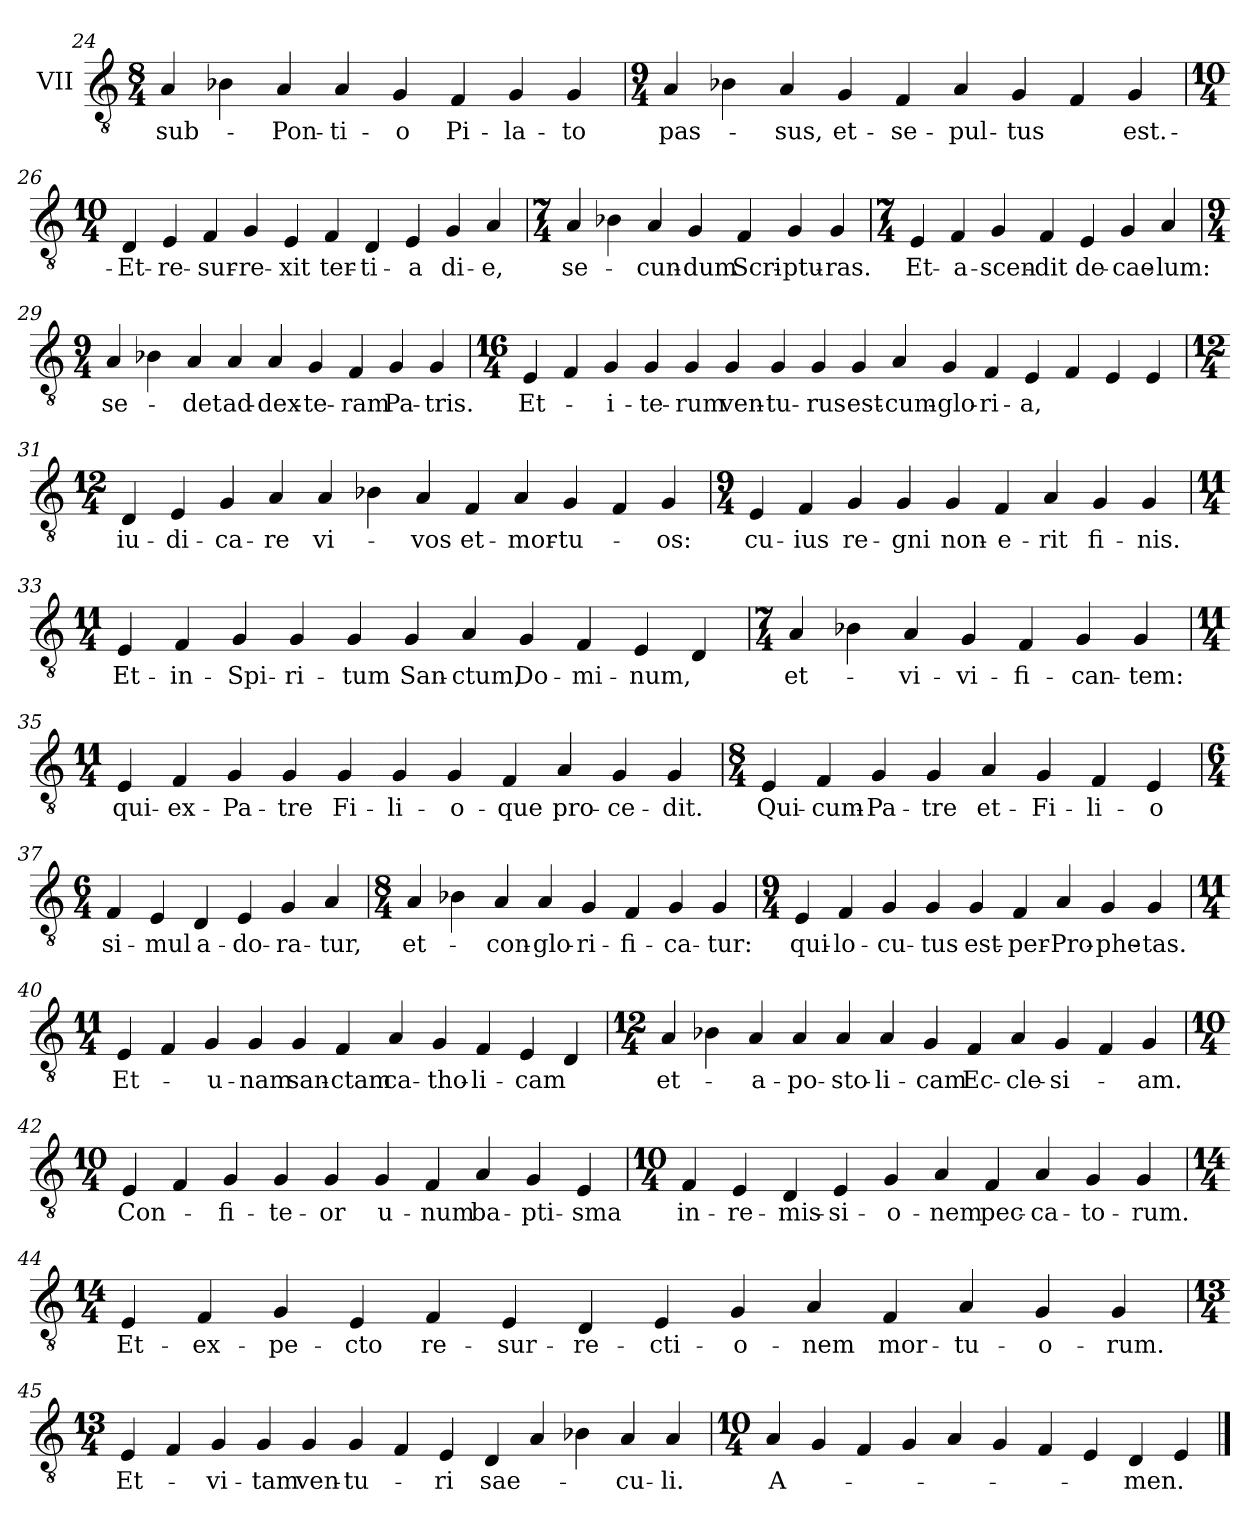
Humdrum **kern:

**kern	**text
*part1	*part1
*staff1	*staff1
*I"VII	*
*clefGv2	*
*k[]	*
*M8/4	*
=24	=24
4A	sub-
4B-X	.
4A	Pon-
4A	-ti-
4G	-o
4F	Pi-
4G	-la-
4G	-to
=25	=25
*M9/4	*
4A	pas-
4B-X	.
4A	-sus,
4G	et-
4F	se-
4A	-pul-
4G	-tus
4F	.
4G	est.-
=26	=26
*M10/4	*
4D	Et-
4E	re-
4F	-sur-
4G	-re-
4E	-xit
4F	ter-
4D	-ti-
4E	-a
4G	di-
4A	-e,
=27	=27
*M7/4	*
4A	se-
4B-X	.
4A	-cun-
4G	-dum
4F	Scri-
4G	-ptu-
4G	-ras.
=28	=28
*M7/4	*
4E	Et-
4F	a-
4G	-scen-
4F	-dit
4E	de-
4G	cae-
4A	-lum:
=29	=29
*M9/4	*
4A	se-
4B-X	.
4A	-det
4A	ad-
4A	dex-
4G	-te-
4F	-ram
4G	Pa-
4G	-tris.
=30	=30
*M16/4	*
4E	Et-
4F	.
4G	i-
4G	-te-
4G	-rum
4G	ven-
4G	-tu-
4G	-rus
4G	est-
4A	cum-
4G	glo-
4F	-ri-
4E	-a,
4F	.
4E	.
4E	.
=31	=31
*M12/4	*
4D	iu-
4E	-di-
4G	-ca-
4A	-re
4A	vi-
4B-X	.
4A	-vos
4F	et-
4A	mor-
4G	-tu-
4F	.
4G	-os:
=32	=32
*M9/4	*
4E	cu-
4F	-ius
4G	re-
4G	-gni
4G	non-
4F	e-
4A	-rit
4G	fi-
4G	-nis.
=33	=33
*M11/4	*
4E	Et-
4F	in-
4G	Spi-
4G	-ri-
4G	-tum
4G	San-
4A	-ctum,
4G	Do-
4F	-mi-
4E	-num,
4D	.
=34	=34
*M7/4	*
4A	et-
4B-X	.
4A	vi-
4G	-vi-
4F	-fi-
4G	-can-
4G	-tem:
=35	=35
*M11/4	*
4E	qui-
4F	ex-
4G	Pa-
4G	-tre
4G	Fi-
4G	-li-
4G	-o-
4F	-que
4A	pro-
4G	-ce-
4G	-dit.
=36	=36
*M8/4	*
4E	Qui-
4F	cum-
4G	Pa-
4G	-tre
4A	et-
4G	Fi-
4F	-li-
4E	-o
=37	=37
*M6/4	*
4F	si-
4E	-mul
4D	a-
4E	-do-
4G	-ra-
4A	-tur,
=38	=38
*M8/4	*
4A	et-
4B-X	.
4A	con-
4A	-glo-
4G	-ri-
4F	-fi-
4G	-ca-
4G	-tur:
=39	=39
*M9/4	*
4E	qui-
4F	lo-
4G	-cu-
4G	-tus
4G	est-
4F	per-
4A	Pro-
4G	-phe-
4G	-tas.
=40	=40
*M11/4	*
4E	Et-
4F	.
4G	u-
4G	-nam
4G	san-
4F	-ctam
4A	ca-
4G	-tho-
4F	-li-
4E	-cam
4D	.
=41	=41
*M12/4	*
4A	et-
4B-X	.
4A	a-
4A	-po-
4A	-sto-
4A	-li-
4G	-cam
4F	Ec-
4A	-cle-
4G	-si-
4F	.
4G	-am.
=42	=42
*M10/4	*
4E	Con-
4F	.
4G	-fi-
4G	-te-
4G	-or
4G	u-
4F	-num
4A	ba-
4G	-pti-
4E	-sma
=43	=43
*M10/4	*
4F	in-
4E	re-
4D	-mis-
4E	-si-
4G	-o-
4A	-nem
4F	pec-
4A	-ca-
4G	-to-
4G	-rum.
=44	=44
*M14/4	*
4E	Et-
4F	ex-
4G	-pe-
4E	-cto
4F	re-
4E	-sur-
4D	-re-
4E	-cti-
4G	-o-
4A	-nem
4F	mor-
4A	-tu-
4G	-o-
4G	-rum.
=45	=45
*M13/4	*
4E	Et-
4F	.
4G	vi-
4G	-tam
4G	ven-
4G	-tu-
4F	.
4E	-ri
4D	sae-
4A	.
4B-X	.
4A	-cu-
4A	-li.
=46	=46
*M10/4	*
4A	A-
4G	.
4F	.
4G	.
4A	.
4G	.
4F	.
4E	.
4D	-men.
4E	.
==	==
*-	*-
